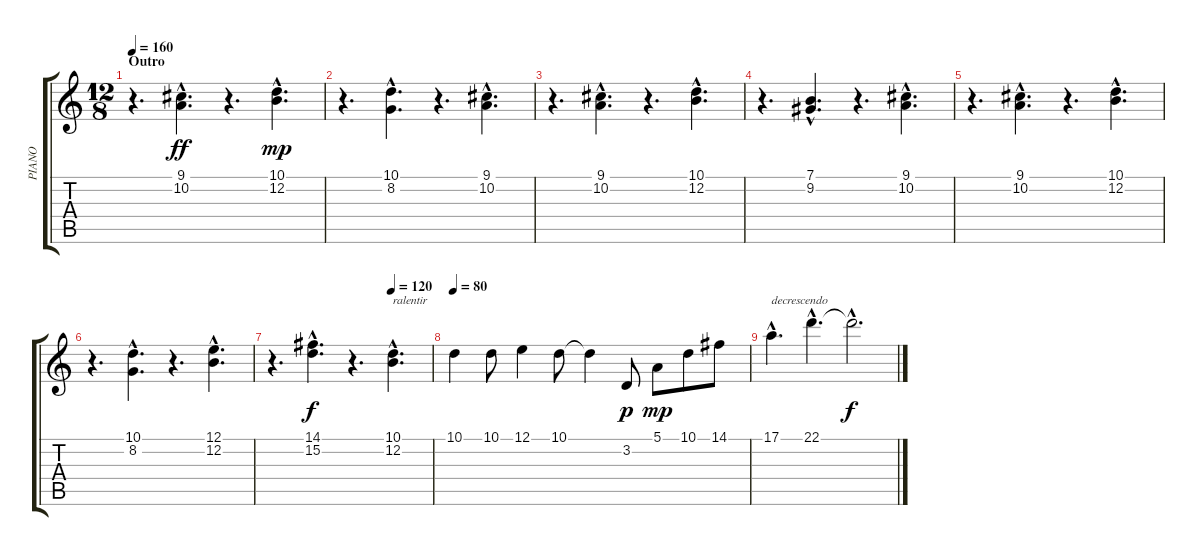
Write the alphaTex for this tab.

\track ("PIANO" "PIANO") {instrument acousticgrandpiano}
\staff {score tabs}
\tuning (E4 B3 G3 D3 A2 E2) {hide}
\ts (12 8)
\section ("" "Outro")
\tempo 160
\clef g2
\ks c
r.4{d dy f} (9.1{hac} 10.2{hac}).4{d dy ff} r.4{d} (10.1{hac} 12.2{hac}).4{d dy mp} |
r.4{d} (10.1{hac} 8.2{hac}).4{d} r.4{d} (9.1{hac} 10.2{hac}).4{d} |
r.4{d} (9.1{hac} 10.2{hac}).4{d} r.4{d} (10.1{hac} 12.2{hac}).4{d} |
r.4{d} (7.1{hac} 9.2{hac}).4{d} r.4{d} (9.1{hac} 10.2{hac}).4{d} |
r.4{d} (9.1{hac} 10.2{hac}).4{d} r.4{d} (10.1{hac} 12.2{hac}).4{d} |
r.4{d} (10.1{hac} 8.2{hac}).4{d} r.4{d} (12.1{hac} 12.2{hac}).4{d} |
\tempo (120 0.75)
r.4{d} (14.1{hac} 15.2{hac}).4{d dy f} r.4{d} (10.1{hac} 12.2{hac}).4{d txt "ralentir"} |
\tempo 80
10.1.4 10.1.8 12.1.4 10.1.8 10.1{t}.4 3.2.8{dy p} 5.1.8{dy mp} 10.1.8 14.1.8 |
17.1{hac}.4{d txt "decrescendo" volume 10} 22.1{hac}.4{d volume 7} 22.1{hac t}.2{d dy f}
